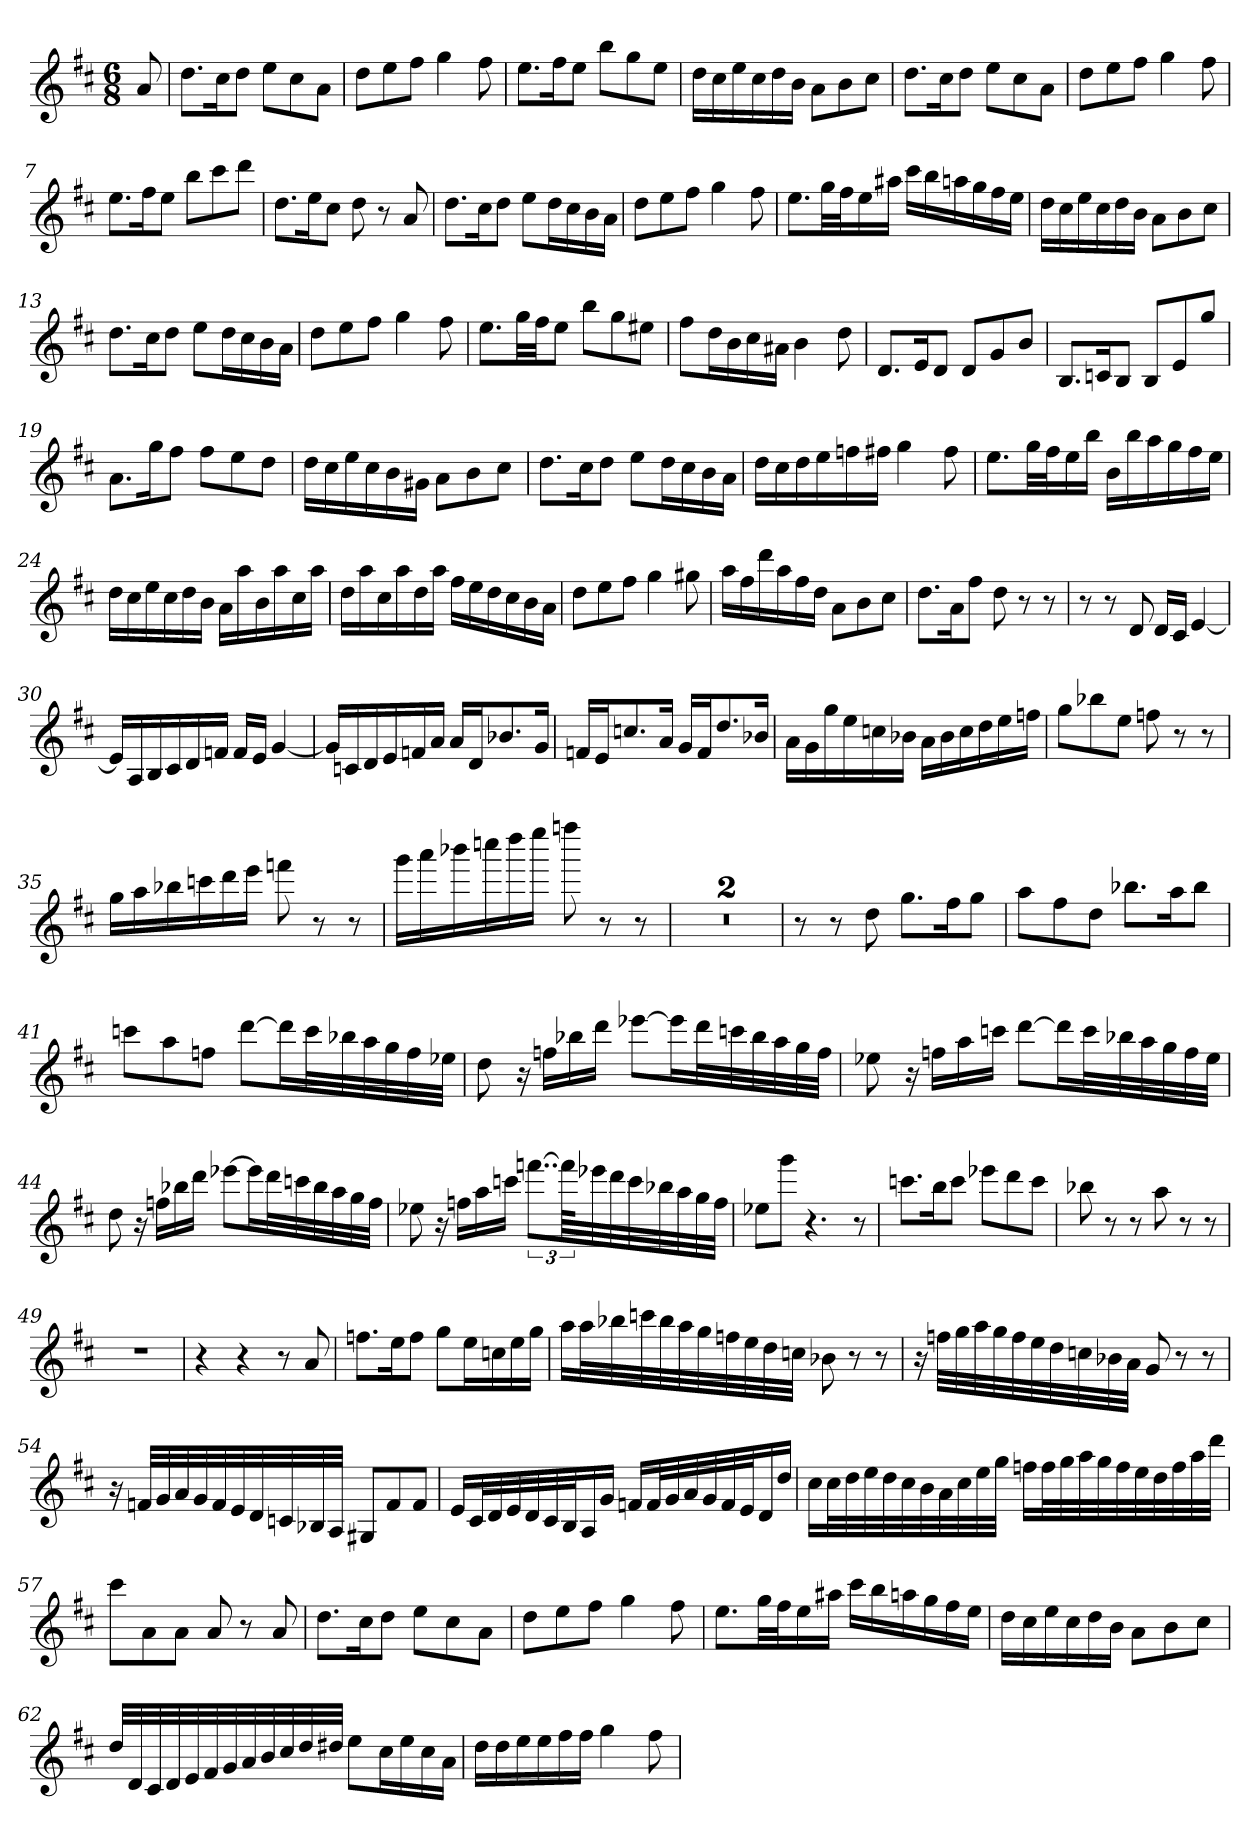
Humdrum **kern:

**kern
*part1
*staff1
*k[f#c#]
*D:
*M6/8
=
8a
=1
8.ddL
16cc#K
8ddJ
8eeL
8cc#
8aJ
=2
8ddL
8ee
8ff#J
4gg
8ff#
=3
8.eeL
16ff#K
8eeJ
8bbL
8gg
8eeJ
=4
16ddLL
16cc#
16ee
16cc#
16dd
16bJJ
8aL
8b
8cc#J
=5
8.ddL
16cc#K
8ddJ
8eeL
8cc#
8aJ
=6
8ddL
8ee
8ff#J
4gg
8ff#
=7
8.eeL
16ff#K
8eeJ
8bbL
8ccc#
8dddJ
=8
8.ddL
16eeK
8cc#J
8dd
8r
8a
=9
8.ddL
16cc#K
8ddJ
8eeL
16ddL
16cc#
16b
16aJJ
=10
8ddL
8ee
8ff#J
4gg
8ff#
=11
8.eeL
32ggLL
32ff#J
16ee
16aa#XJJ
16ccc#LL
16bb
16aan
16gg
16ff#
16eeJJ
=12
16ddLL
16cc#
16ee
16cc#
16dd
16bJJ
8aL
8b
8cc#J
=13
8.ddL
16cc#K
8ddJ
8eeL
16ddL
16cc#
16b
16aJJ
=14
8ddL
8ee
8ff#J
4gg
8ff#
=15
8.eeL
32ggLL
32ff#JJ
8eeJ
8bbL
8gg
8ee#XJ
=16
8ff#L
16ddL
16b
16cc#
16a#XJJ
4b
8dd
=17
8.dL
16eK
8dJ
8dL
8g
8bJ
=18
8.BL
16cnK
8BJ
8BL
8e
8ggJ
=19
8.aL
16ggK
8ff#J
8ff#L
8ee
8ddJ
=20
16ddLL
16cc#
16ee
16cc#
16b
16g#XJJ
8aL
8b
8cc#J
=21
8.ddL
16cc#K
8ddJ
8eeL
16ddL
16cc#
16b
16aJJ
=22
16ddLL
16cc#
16dd
16ee
16ffn
16ff#XJJ
4gg
8ff#
=23
8.eeL
32ggLL
32ff#J
16ee
16bbJJ
16bLL
16bb
16aa
16gg
16ff#
16eeJJ
=24
16ddLL
16cc#
16ee
16cc#
16dd
16bJJ
16aLL
16aa
16b
16aa
16cc#
16aaJJ
=25
16ddLL
16aa
16cc#
16aa
16dd
16aaJJ
16ff#LL
16ee
16dd
16cc#
16b
16aJJ
=26
8ddL
8ee
8ff#J
4gg
8gg#X
=27
16aaLL
16ff#
16ddd
16aa
16ff#
16ddJJ
8aL
8b
8cc#J
=28
8.ddL
16aK
8ff#J
8dd
8r
8r
=29
8r
8r
8d
16dLL
16c#JJ
[4e
=30
16eLL]
16A
16B
16c#
16d
16fnJJ
16fLL
16eJJ
[4g
=31
16gLL]
16cn
16d
16e
16fn
16aJJ
16aLL
16dJ
8.b-X
16gJk
=32
16fnLL
16eJ
8.ccn
16aJk
16gLL
16fJ
8.dd
16b-XJk
=33
16aLL
16g
16gg
16ee
16ccn
16b-XJJ
16aLL
16b-
16cc
16dd
16ee
16ffnJJ
=34
8ggL
8bb-X
8eeJ
8ffn
8r
8r
=35
16ggLL
16aa
16bb-X
16cccn
16ddd
16eeeJJ
8fffn
8r
8r
=36
16gggLL
16aaa
16bbb-X
16ccccn
16dddd
16eeeeJJ
8ffffn
8r
8r
=37
2.r
=38
2.r
=39
8r
8r
8dd
8.ggL
16ff#K
8ggJ
=40
8aaL
8ff#
8ddJ
8.bb-XL
16aaK
8bb-J
=41
8cccnL
8aa
8ffnJ
[8dddL
16dddL]
32cccL
32bb-X
32aa
32gg
32ff
32ee-XJJJ
=42
8dd
16r
16ffnLL
16bb-X
16dddJJ
[8eee-XL
16eee-L]
32dddL
32cccn
32bb-
32aa
32gg
32ffJJJ
=43
8ee-X
16r
16ffnLL
16aa
16cccnJJ
[8dddL
16dddL]
32cccL
32bb-X
32aa
32gg
32ff
32ee-JJJ
=44
8dd
16r
16ffnLL
16bb-X
16dddJJ
[8eee-XL
16eee-L]
32dddL
32cccn
32bb-
32aa
32gg
32ffJJJ
=45
8ee-X
16r
16ffnLL
16aa
16cccnJJ
[12..fffnL
96fffKLL]
32eee-X
32ddd
32ccc
32bb-X
32aa
32gg
32ffJJJ
=46
8ee-XL
8gggJ
4.r
8r
=47
8.cccnL
16bbK
8cccJ
8eee-XL
8ddd
8cccJ
=48
8bb-X
8r
8r
8aa
8r
8r
=49
2.r
=50
4r
4r
8r
8a
=51
8.ffnL
16eeK
8ffJ
8ggL
16eeL
16ccn
16ee
16ggJJ
=52
16aaLL
32aaL
32bb-X
32cccn
32bb-
32aa
32gg
32ffn
32ee
32dd
32ccnJJJ
8b-X
8r
8r
=53
16r
32ffnLLL
32gg
32aa
32gg
32ff
32ee
32dd
32ccn
32b-X
32aJJJ
8g
8r
8r
=54
16r
32fnLLL
32g
32a
32g
32f
32e
32d
32cn
32B-X
32AJJJ
8G#XL
8f
8fJ
=55
16eLL
32c#L
32d
32e
32d
32c#
32BJ
16A
16gJJ
16fnLL
32fL
32g
32a
32g
32f
32eJ
16d
16ddJJ
=56
16cc#LL
32cc#L
32dd
32ee
32dd
32cc#
32b
32a
32cc#
32ee
32ggJJJ
16ffnLL
32ffL
32gg
32aa
32gg
32ff
32ee
32dd
32ff
32aa
32dddJJJ
=57
8ccc#L
8a
8aJ
8a
8r
8a
=58
8.ddL
16cc#K
8ddJ
8eeL
8cc#
8aJ
=59
8ddL
8ee
8ff#J
4gg
8ff#
=60
8.eeL
32ggLL
32ff#J
16ee
16aa#XJJ
16ccc#LL
16bb
16aan
16gg
16ff#
16eeJJ
=61
16ddLL
16cc#
16ee
16cc#
16dd
16bJJ
8aL
8b
8cc#J
=62
32ddLLL
32d
32c#
32d
32e
32f#
32g
32a
32b
32cc#
32dd
32dd#XJJJ
8eeL
16cc#L
16ee
16cc#
16aJJ
=63
16ddLL
16dd
16ee
16ee
16ff#
16ff#JJ
4gg
8ff#
=
*-
